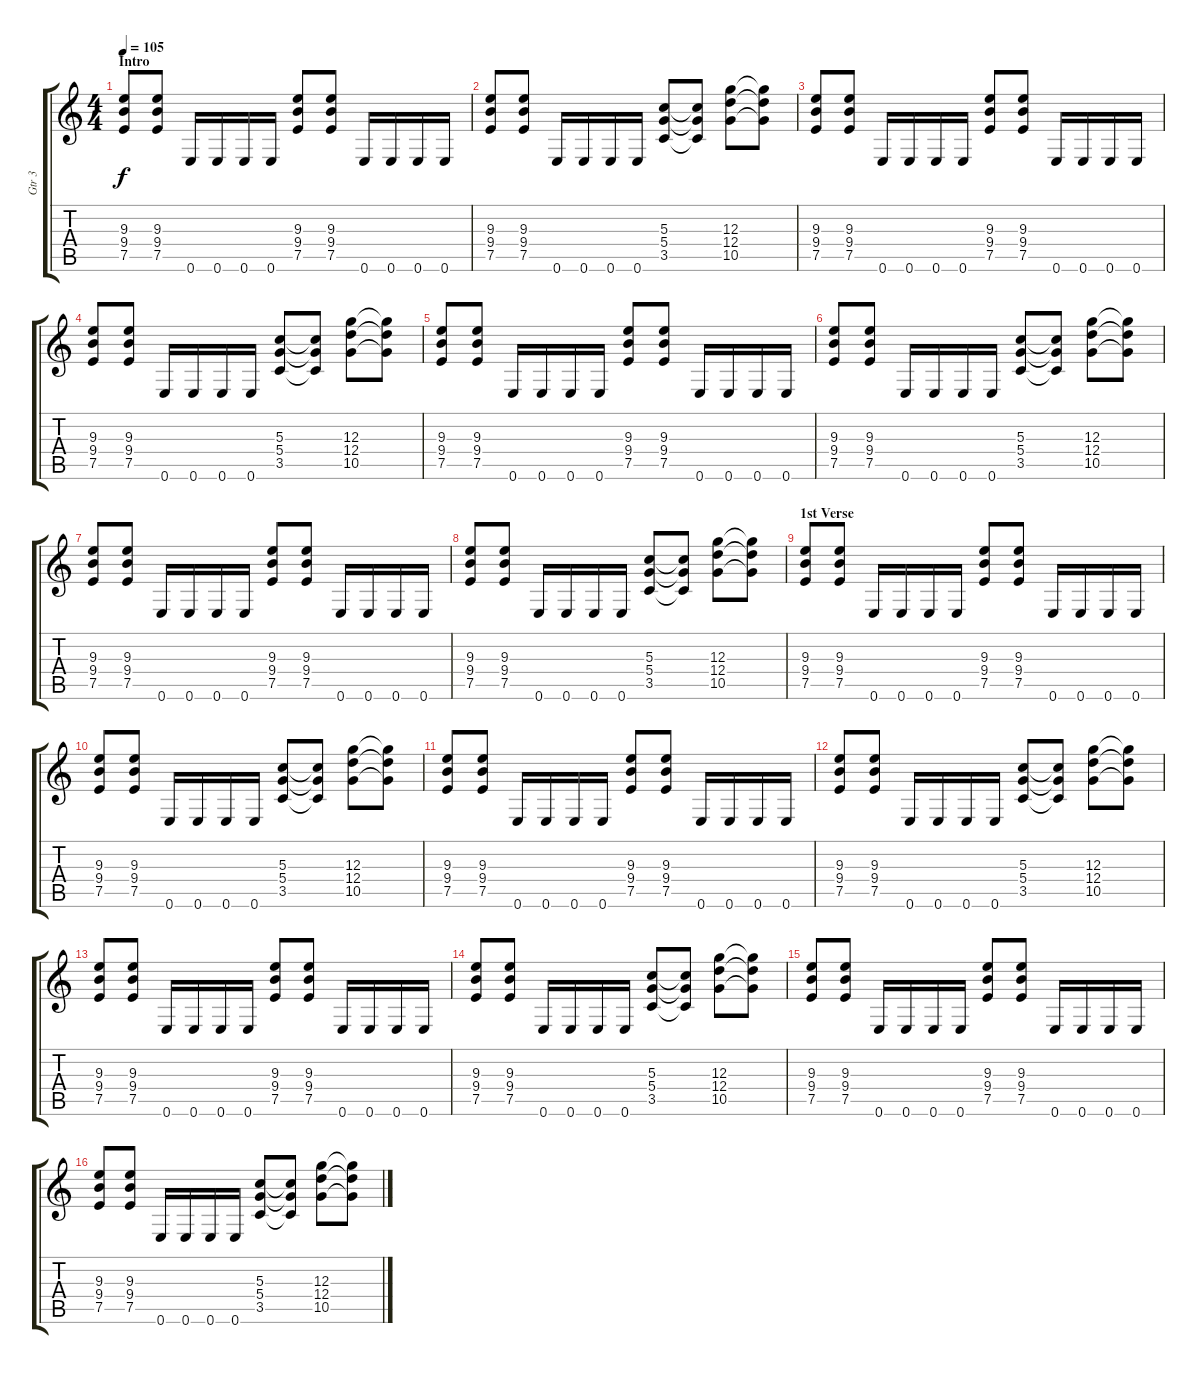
\track ("Gtr 3" "Gtr 3") {instrument distortionguitar}
\staff {score tabs}
\tuning (E4 B3 G3 D3 A2 E2) {hide}
\ts (4 4)
\section ("" "Intro")
\tempo 105
\clef g2
\ks c
(9.3 9.4 7.5).8{dy f instrument distortionguitar} (9.3 9.4 7.5).8 0.6.16 0.6.16 0.6.16 0.6.16 (9.3 9.4 7.5).8 (9.3 9.4 7.5).8 0.6.16 0.6.16 0.6.16 0.6.16 |
(9.3 9.4 7.5).8 (9.3 9.4 7.5).8 0.6.16 0.6.16 0.6.16 0.6.16 (5.3 5.4 3.5).8 (5.3{t} 5.4{t} 3.5{t}).8 (12.3 12.4 10.5).8 (12.3{t} 12.4{t} 10.5{t}).8 |
(9.3 9.4 7.5).8 (9.3 9.4 7.5).8 0.6.16 0.6.16 0.6.16 0.6.16 (9.3 9.4 7.5).8 (9.3 9.4 7.5).8 0.6.16 0.6.16 0.6.16 0.6.16 |
(9.3 9.4 7.5).8 (9.3 9.4 7.5).8 0.6.16 0.6.16 0.6.16 0.6.16 (5.3 5.4 3.5).8 (5.3{t} 5.4{t} 3.5{t}).8 (12.3 12.4 10.5).8 (12.3{t} 12.4{t} 10.5{t}).8 |
(9.3 9.4 7.5).8 (9.3 9.4 7.5).8 0.6.16 0.6.16 0.6.16 0.6.16 (9.3 9.4 7.5).8 (9.3 9.4 7.5).8 0.6.16 0.6.16 0.6.16 0.6.16 |
(9.3 9.4 7.5).8 (9.3 9.4 7.5).8 0.6.16 0.6.16 0.6.16 0.6.16 (5.3 5.4 3.5).8 (5.3{t} 5.4{t} 3.5{t}).8 (12.3 12.4 10.5).8 (12.3{t} 12.4{t} 10.5{t}).8 |
(9.3 9.4 7.5).8 (9.3 9.4 7.5).8 0.6.16 0.6.16 0.6.16 0.6.16 (9.3 9.4 7.5).8 (9.3 9.4 7.5).8 0.6.16 0.6.16 0.6.16 0.6.16 |
(9.3 9.4 7.5).8 (9.3 9.4 7.5).8 0.6.16 0.6.16 0.6.16 0.6.16 (5.3 5.4 3.5).8 (5.3{t} 5.4{t} 3.5{t}).8 (12.3 12.4 10.5).8 (12.3{t} 12.4{t} 10.5{t}).8 |
\section ("" "1st Verse ")
(9.3 9.4 7.5).8 (9.3 9.4 7.5).8 0.6.16 0.6.16 0.6.16 0.6.16 (9.3 9.4 7.5).8 (9.3 9.4 7.5).8 0.6.16 0.6.16 0.6.16 0.6.16 |
(9.3 9.4 7.5).8 (9.3 9.4 7.5).8 0.6.16 0.6.16 0.6.16 0.6.16 (5.3 5.4 3.5).8 (5.3{t} 5.4{t} 3.5{t}).8 (12.3 12.4 10.5).8 (12.3{t} 12.4{t} 10.5{t}).8 |
(9.3 9.4 7.5).8 (9.3 9.4 7.5).8 0.6.16 0.6.16 0.6.16 0.6.16 (9.3 9.4 7.5).8 (9.3 9.4 7.5).8 0.6.16 0.6.16 0.6.16 0.6.16 |
(9.3 9.4 7.5).8 (9.3 9.4 7.5).8 0.6.16 0.6.16 0.6.16 0.6.16 (5.3 5.4 3.5).8 (5.3{t} 5.4{t} 3.5{t}).8 (12.3 12.4 10.5).8 (12.3{t} 12.4{t} 10.5{t}).8 |
(9.3 9.4 7.5).8 (9.3 9.4 7.5).8 0.6.16 0.6.16 0.6.16 0.6.16 (9.3 9.4 7.5).8 (9.3 9.4 7.5).8 0.6.16 0.6.16 0.6.16 0.6.16 |
(9.3 9.4 7.5).8 (9.3 9.4 7.5).8 0.6.16 0.6.16 0.6.16 0.6.16 (5.3 5.4 3.5).8 (5.3{t} 5.4{t} 3.5{t}).8 (12.3 12.4 10.5).8 (12.3{t} 12.4{t} 10.5{t}).8 |
(9.3 9.4 7.5).8 (9.3 9.4 7.5).8 0.6.16 0.6.16 0.6.16 0.6.16 (9.3 9.4 7.5).8 (9.3 9.4 7.5).8 0.6.16 0.6.16 0.6.16 0.6.16 |
(9.3 9.4 7.5).8 (9.3 9.4 7.5).8 0.6.16 0.6.16 0.6.16 0.6.16 (5.3 5.4 3.5).8 (5.3{t} 5.4{t} 3.5{t}).8 (12.3 12.4 10.5).8 (12.3{t} 12.4{t} 10.5{t}).8
